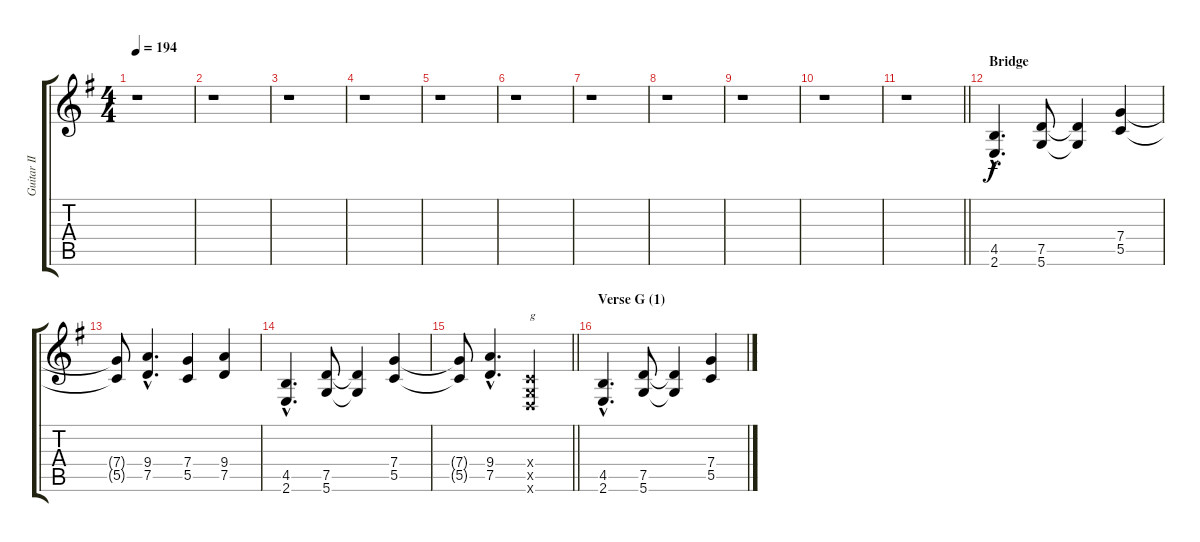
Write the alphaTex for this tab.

\track ("Guitar II" "Guitar II") {instrument distortionguitar}
\staff {score tabs}
\tuning (D4 A3 F3 C3 G2 D2) {hide}
\ts (4 4)
\tempo 194
\clef g2
\ks eminor
r.1{dy f} |
r.1 |
r.1 |
r.1 |
r.1 |
r.1 |
r.1 |
r.1 |
r.1 |
r.1 |
\barLineRight lightlight
r.1 |
\section ("" "Bridge")
(4.5{hac} 2.6{hac}).4{d} (7.5 5.6).8 (7.5{t} 5.6{t}).4 (7.4 5.5).4 |
(7.4{t} 5.5{t}).8 (9.4{hac} 7.5{hac}).4{d} (7.4 5.5).4 (9.4 7.5).4 |
(4.5{hac} 2.6{hac}).4{d} (7.5 5.6).8 (7.5{t} 5.6{t}).4 (7.4 5.5).4 |
\barLineRight lightlight
(7.4{t} 5.5{t}).8 (9.4{hac} 7.5{hac}).4{d} (0.4{x} 0.5{x} 0.6{x}).2{txt "g"} |
\section ("" "Verse G (1)")
(4.5{hac} 2.6{hac}).4{d} (7.5 5.6).8 (7.5{t} 5.6{t}).4 (7.4 5.5).4
